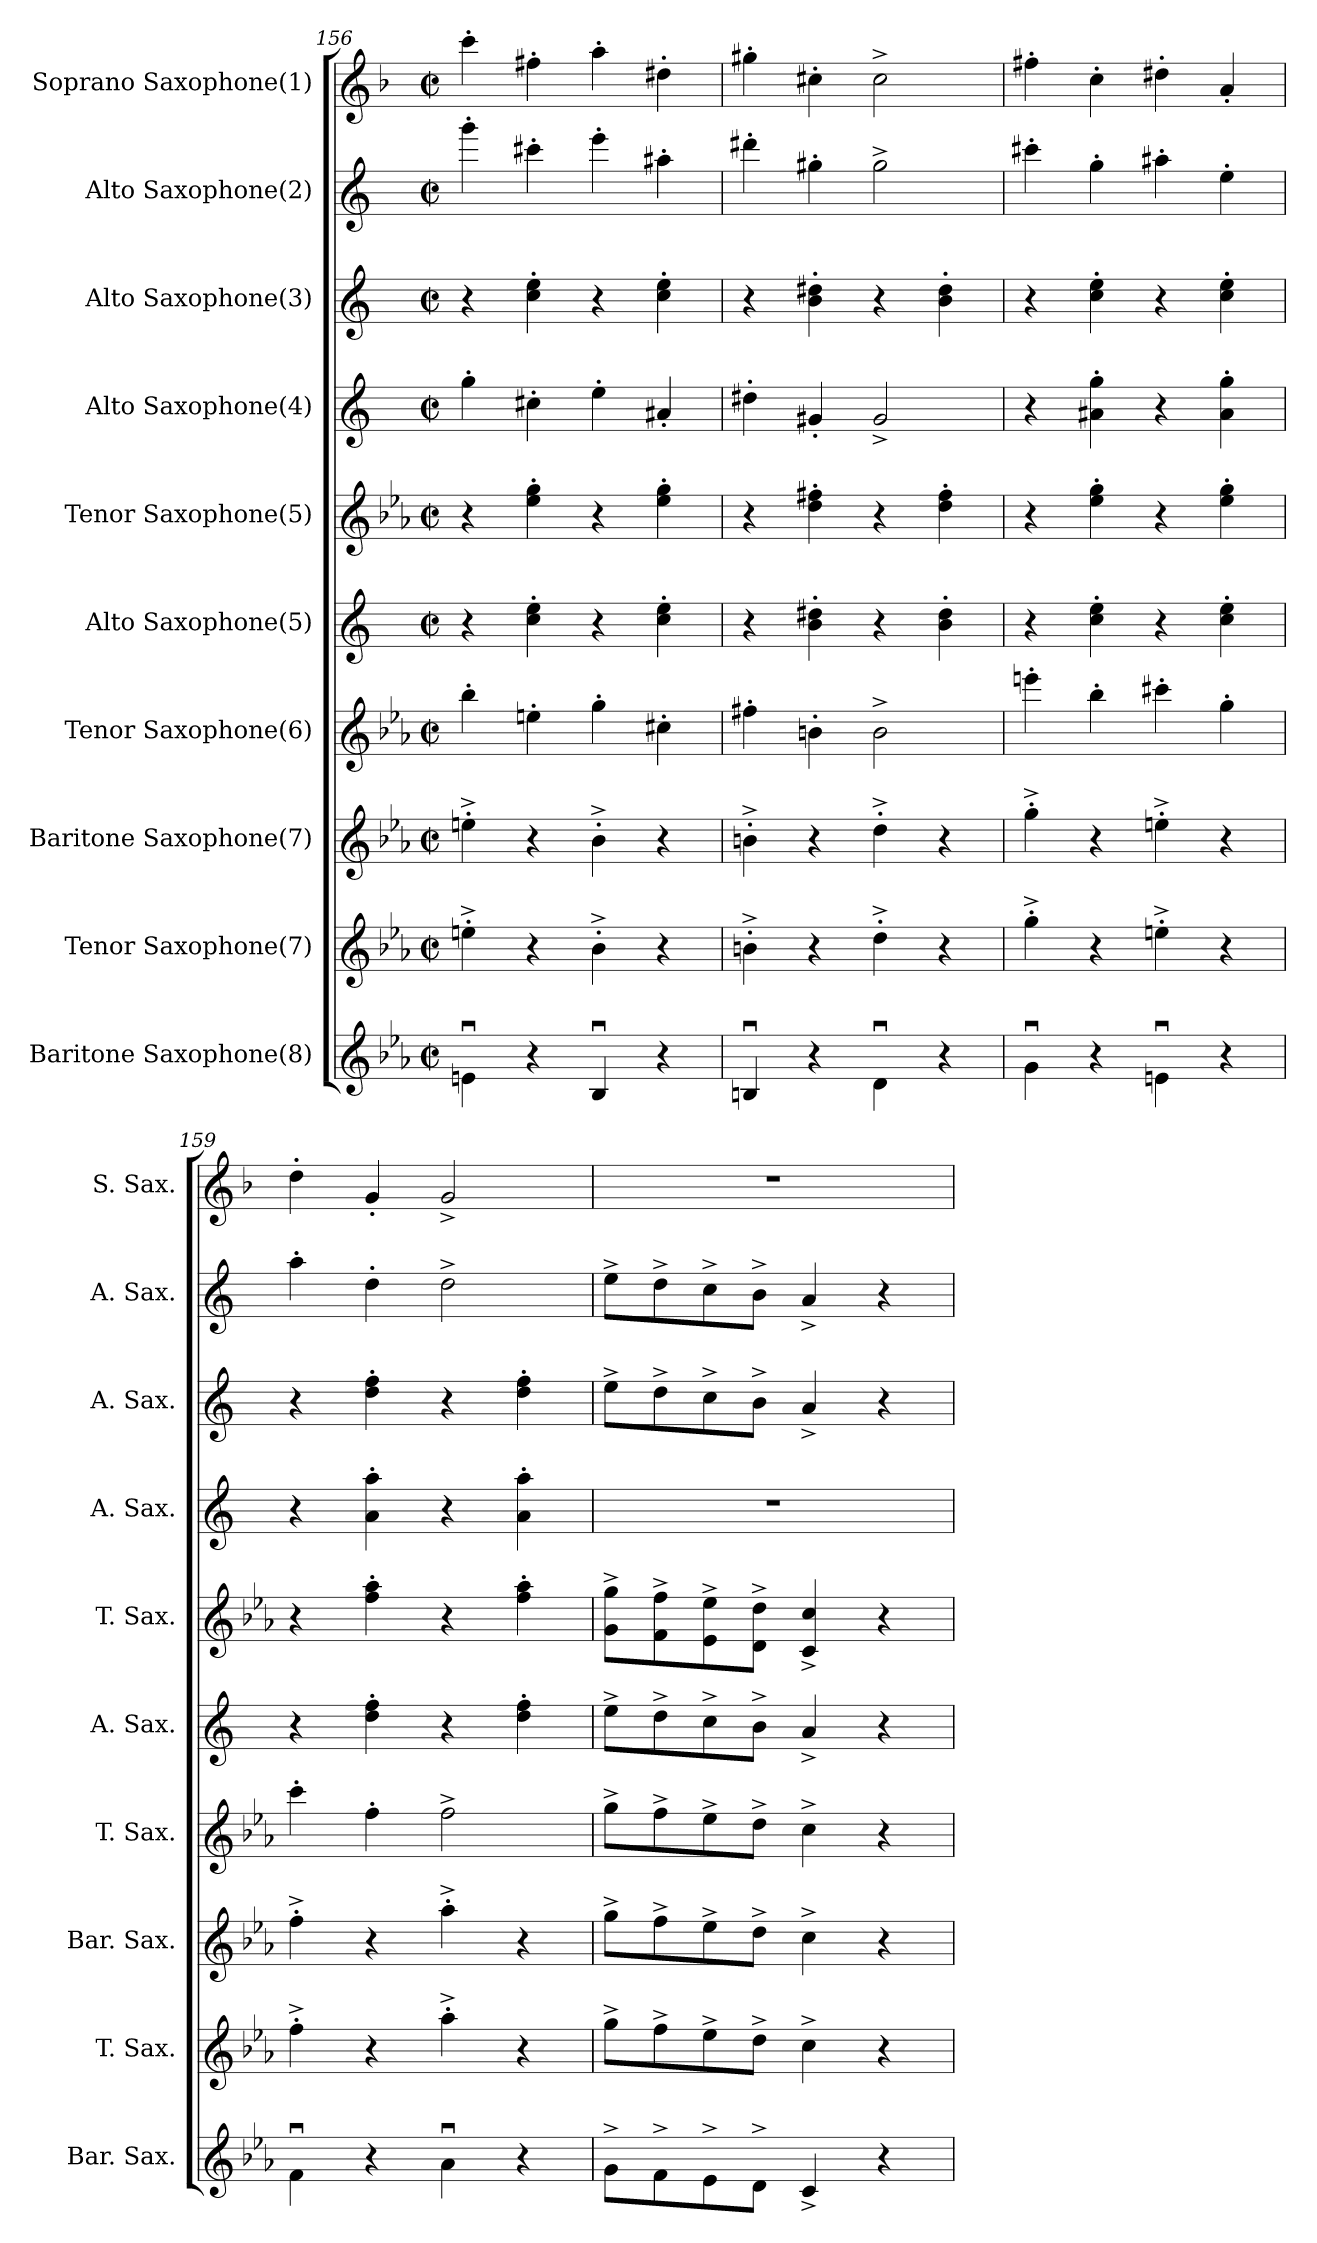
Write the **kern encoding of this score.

**kern	**kern	**kern	**kern	**kern	**kern	**kern	**kern	**kern	**kern
*part10	*part9	*part8	*part7	*part6	*part5	*part4	*part3	*part2	*part1
*staff10	*staff9	*staff8	*staff7	*staff6	*staff5	*staff4	*staff3	*staff2	*staff1
*I"Baritone Saxophone(8)	*I"Tenor Saxophone(7)	*I"Baritone Saxophone(7)	*I"Tenor Saxophone(6)	*I"Alto Saxophone(5)	*I"Tenor Saxophone(5)	*I"Alto Saxophone(4)	*I"Alto Saxophone(3)	*I"Alto Saxophone(2)	*I"Soprano Saxophone(1)
*I'Bar. Sax.	*I'T. Sax.	*I'Bar. Sax.	*I'T. Sax.	*I'A. Sax.	*I'T. Sax.	*I'A. Sax.	*I'A. Sax.	*I'A. Sax.	*I'S. Sax.
*clefG2	*clefG2	*clefG2	*clefG2	*clefG2	*clefG2	*clefG2	*clefG2	*clefG2	*clefG2
*ITrd12c21	*ITrd8c14	*ITrd12c21	*ITrd8c14	*ITrd5c9	*ITrd8c14	*ITrd5c9	*ITrd5c9	*ITrd5c9	*ITrd1c2
*k[b-e-a-]	*k[b-e-a-]	*k[b-e-a-]	*k[b-e-a-]	*k[b-e-a-]	*k[b-e-a-]	*k[b-e-a-]	*k[b-e-a-]	*k[b-e-a-]	*k[b-e-a-]
*M4/4	*M4/4	*M4/4	*M4/4	*M4/4	*M4/4	*M4/4	*M4/4	*M4/4	*M4/4
*met(c|)	*met(c|)	*met(c|)	*met(c|)	*met(c|)	*met(c|)	*met(c|)	*met(c|)	*met(c|)	*met(c|)
=156	=156	=156	=156	=156	=156	=156	=156	=156	=156
4Enu\	4en'^\	4en'^\	4b-'\	4r	4r	4b-'\	4r	4bb-'\	4bb-'\
4r	4r	4r	4en'\	4e-\' 4g\'	4e-\' 4g\'	4en'\	4e-\' 4g\'	4een'\	4een'\
4BB-u/	4B-'^\	4B-'^\	4g'\	4r	4r	4g'\	4r	4gg'\	4gg'\
4r	4r	4r	4c#X'\	4e-\' 4g\'	4e-\' 4g\'	4c#X'/	4e-\' 4g\'	4cc#X'\	4cc#X'\
=157	=157	=157	=157	=157	=157	=157	=157	=157	=157
4BBnu/	4Bn'^\	4Bn'^\	4f#X'\	4r	4r	4f#X'\	4r	4ff#X'\	4ff#X'\
4r	4r	4r	4Bn'\	4d\' 4f#X\'	4d\' 4f#X\'	4Bn'/	4d\' 4f#X\'	4bn'\	4bn'\
4Du\	4d'^\	4d'^\	2B^\	4r	4r	2B^/	4r	2b^\	2b^\
4r	4r	4r	.	4d\' 4f#\'	4d\' 4f#\'	.	4d\' 4f#\'	.	.
=158	=158	=158	=158	=158	=158	=158	=158	=158	=158
4Gu\	4g'^\	4g'^\	4een'\	4r	4r	4r	4r	4een'\	4een'\
4r	4r	4r	4b-'\	4e-\' 4g\'	4e-\' 4g\'	4c#X\' 4b-\'	4e-\' 4g\'	4b-'\	4b-'\
4Enu\	4en'^\	4en'^\	4cc#X'\	4r	4r	4r	4r	4cc#X'\	4cc#X'\
4r	4r	4r	4g'\	4e-\' 4g\'	4e-\' 4g\'	4c#\' 4b-\'	4e-\' 4g\'	4g'\	4g'/
=159	=159	=159	=159	=159	=159	=159	=159	=159	=159
4Fu\	4f'^\	4f'^\	4cc'\	4r	4r	4r	4r	4cc'\	4cc'\
4r	4r	4r	4f'\	4f\' 4a-\'	4f\' 4a-\'	4c\' 4cc\'	4f\' 4a-\'	4f'\	4f'/
4A-u\	4a-'^\	4a-'^\	2f^\	4r	4r	4r	4r	2f^\	2f^/
4r	4r	4r	.	4f\' 4a-\'	4f\' 4a-\'	4c\' 4cc\'	4f\' 4a-\'	.	.
!!LO:PB:g=z
=160	=160	=160	=160	=160	=160	=160	=160	=160	=160
8G^\L	8g^\L	8g^\L	8g^\L	8g^\L	8G\^ 8g\^L	1r	8g^\L	8g^\L	1r
8F^\	8f^\	8f^\	8f^\	8f^\	8F\^ 8f\^	.	8f^\	8f^\	.
8E-^\	8e-^\	8e-^\	8e-^\	8e-^\	8E-\^ 8e-\^	.	8e-^\	8e-^\	.
8D^\J	8d^\J	8d^\J	8d^\J	8d^\J	8D\^ 8d\^J	.	8d^\J	8d^\J	.
4C^/	4c^\	4c^\	4c^\	4c^/	4C/^ 4c/^	.	4c^/	4c^/	.
4r	4r	4r	4r	4r	4r	.	4r	4r	.
=	=	=	=	=	=	=	=	=	=
*-	*-	*-	*-	*-	*-	*-	*-	*-	*-
